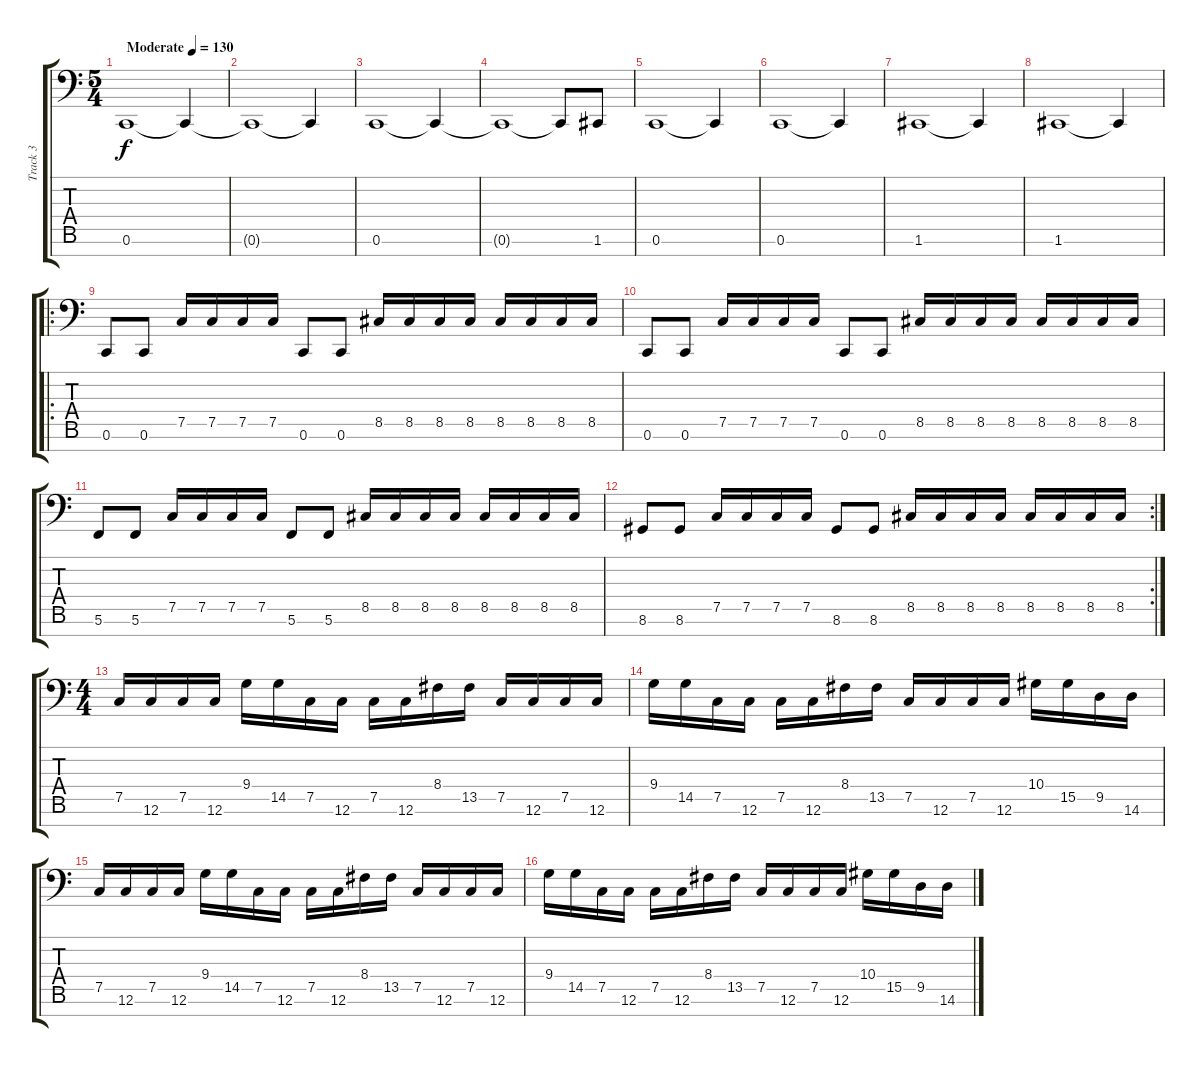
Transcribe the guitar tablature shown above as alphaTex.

\track ("Track 3" "Track 3") {instrument electricbassfinger}
\staff {score tabs}
\tuning (C3 G2 Eb2 Bb1 F1 C1 G0) {hide}
\ts (5 4)
\tempo (130 "Moderate")
\clef f4
\ks c
0.6.1{dy f instrument electricbassfinger} 0.6{t}.4 |
0.6{t}.1 0.6{t}.4 |
0.6.1 0.6{t}.4 |
0.6{t}.1 0.6{t}.8 1.6.8 |
0.6.1 0.6{t}.4 |
0.6.1 0.6{t}.4 |
1.6.1 1.6{t}.4 |
1.6.1 1.6{t}.4 |
\ro
0.6.8 0.6.8 7.5.16 7.5.16 7.5.16 7.5.16 0.6.8 0.6.8 8.5.16 8.5.16 8.5.16 8.5.16 8.5.16 8.5.16 8.5.16 8.5.16 |
0.6.8 0.6.8 7.5.16 7.5.16 7.5.16 7.5.16 0.6.8 0.6.8 8.5.16 8.5.16 8.5.16 8.5.16 8.5.16 8.5.16 8.5.16 8.5.16 |
5.6.8 5.6.8 7.5.16 7.5.16 7.5.16 7.5.16 5.6.8 5.6.8 8.5.16 8.5.16 8.5.16 8.5.16 8.5.16 8.5.16 8.5.16 8.5.16 |
\rc 2
8.6.8 8.6.8 7.5.16 7.5.16 7.5.16 7.5.16 8.6.8 8.6.8 8.5.16 8.5.16 8.5.16 8.5.16 8.5.16 8.5.16 8.5.16 8.5.16 |
\ts (4 4)
7.5.16 12.6.16 7.5.16 12.6.16 9.4.16 14.5.16 7.5.16 12.6.16 7.5.16 12.6.16 8.4.16 13.5.16 7.5.16 12.6.16 7.5.16 12.6.16 |
9.4.16 14.5.16 7.5.16 12.6.16 7.5.16 12.6.16 8.4.16 13.5.16 7.5.16 12.6.16 7.5.16 12.6.16 10.4.16 15.5.16 9.5.16 14.6.16 |
7.5.16 12.6.16 7.5.16 12.6.16 9.4.16 14.5.16 7.5.16 12.6.16 7.5.16 12.6.16 8.4.16 13.5.16 7.5.16 12.6.16 7.5.16 12.6.16 |
9.4.16 14.5.16 7.5.16 12.6.16 7.5.16 12.6.16 8.4.16 13.5.16 7.5.16 12.6.16 7.5.16 12.6.16 10.4.16 15.5.16 9.5.16 14.6.16
